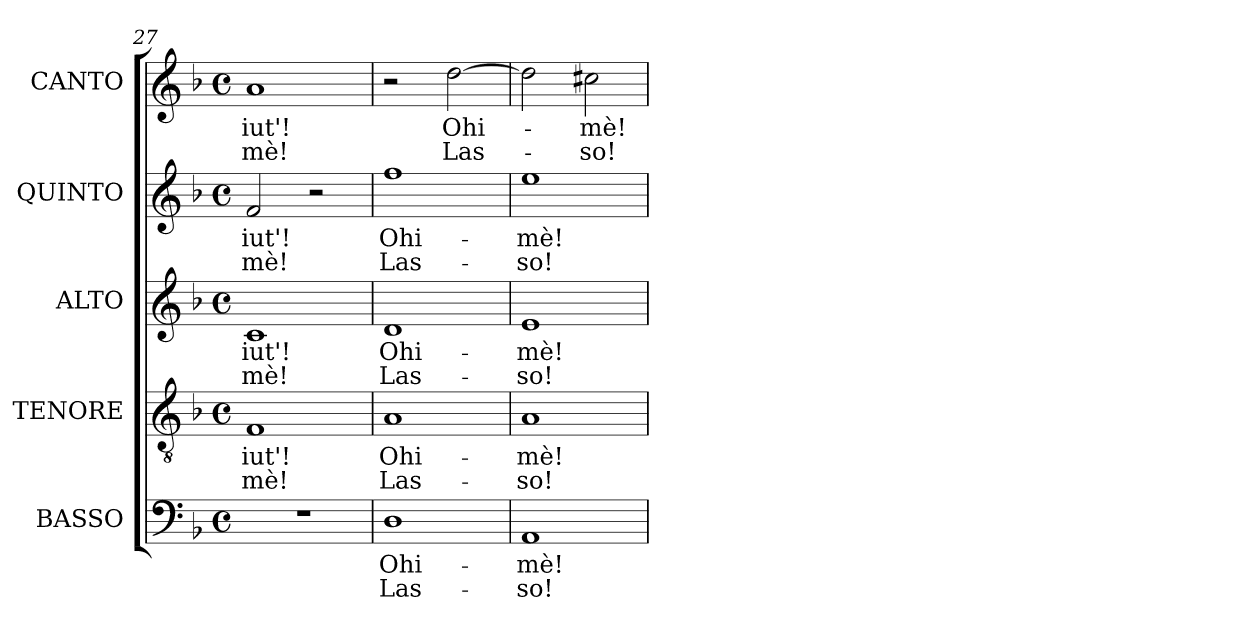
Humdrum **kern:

**kern	**text	**text	**kern	**text	**text	**kern	**text	**text	**kern	**text	**text	**kern	**text	**text
*part5	*part5	*part5	*part4	*part4	*part4	*part3	*part3	*part3	*part2	*part2	*part2	*part1	*part1	*part1
*staff5	*staff5	*staff5	*staff4	*staff4	*staff4	*staff3	*staff3	*staff3	*staff2	*staff2	*staff2	*staff1	*staff1	*staff1
*I"BASSO	*	*	*I"TENORE	*	*	*I"ALTO	*	*	*I"QUINTO	*	*	*I"CANTO	*	*
*I'B	*	*	*I'T	*	*	*I'A	*	*	*	*	*	*	*	*
!!LO:LB:g=z
*clefF4	*	*	*clefGv2	*	*	*clefG2	*	*	*clefG2	*	*	*clefG2	*	*
*	*	*	*ITrd7c12	*	*	*	*	*	*	*	*	*	*	*
*k[b-]	*	*	*k[b-]	*	*	*k[b-]	*	*	*k[b-]	*	*	*k[b-]	*	*
*F:	*	*	*F:	*	*	*F:	*	*	*F:	*	*	*F:	*	*
*M4/4	*	*	*M4/4	*	*	*M4/4	*	*	*M4/4	*	*	*M4/4	*	*
*met(c)	*	*	*met(c)	*	*	*met(c)	*	*	*met(c)	*	*	*met(c)	*	*
=27	=27	=27	=27	=27	=27	=27	=27	=27	=27	=27	=27	=27	=27	=27
!	!	!	!	!LO:LY:b:color=#000000	!LO:LY:b:color=#000000	!	!	!	!	!	!	!	!	!
!	!	!	!	!	!	!	!LO:LY:b:color=#000000	!LO:LY:b:color=#000000	!	!	!	!	!	!
!	!	!	!	!	!	!	!	!	!	!LO:LY:b:color=#000000	!LO:LY:b:color=#000000	!	!	!
!	!	!	!	!	!	!	!	!	!	!	!	!	!LO:LY:b:color=#000000	!LO:LY:b:color=#000000
1r	.	.	1FFi	-iut'!	-mè!	1ci	-iut'!	-mè!	2fi/	-iut'!	-mè!	1ai	-iut'!	-mè!
.	.	.	.	.	.	.	.	.	2r	.	.	.	.	.
=28	=28	=28	=28	=28	=28	=28	=28	=28	=28	=28	=28	=28	=28	=28
!	!LO:LY:b:color=#000000	!LO:LY:b:color=#000000	!	!	!	!	!	!	!	!	!	!	!	!
!	!	!	!	!LO:LY:b:color=#000000	!LO:LY:b:color=#000000	!	!	!	!	!	!	!	!	!
!	!	!	!	!	!	!	!LO:LY:b:color=#000000	!LO:LY:b:color=#000000	!	!	!	!	!	!
!	!	!	!	!	!	!	!	!	!	!LO:LY:b:color=#000000	!LO:LY:b:color=#000000	!	!	!
1Di	Ohi-	Las-	1AAi	Ohi-	Las-	1di	Ohi-	Las-	1ffi	Ohi-	Las-	2r	.	.
!	!	!	!	!	!	!	!	!	!	!	!	!	!LO:LY:b:color=#000000	!LO:LY:b:color=#000000
.	.	.	.	.	.	.	.	.	.	.	.	[>2ddi\	Ohi-	Las-
=29	=29	=29	=29	=29	=29	=29	=29	=29	=29	=29	=29	=29	=29	=29
!	!LO:LY:b:color=#000000	!LO:LY:b:color=#000000	!	!	!	!	!	!	!	!	!	!	!	!
!	!	!	!	!LO:LY:b:color=#000000	!LO:LY:b:color=#000000	!	!	!	!	!	!	!	!	!
!	!	!	!	!	!	!	!LO:LY:b:color=#000000	!LO:LY:b:color=#000000	!	!	!	!	!	!
!	!	!	!	!	!	!	!	!	!	!LO:LY:b:color=#000000	!LO:LY:b:color=#000000	!	!	!
1AAi	-mè!	-so!	1AAi	-mè!	-so!	1ei	-mè!	-so!	1eei	-mè!	-so!	2ddi\]	.	.
!	!	!	!	!	!	!	!	!	!	!	!	!	!LO:LY:b:color=#000000	!LO:LY:b:color=#000000
.	.	.	.	.	.	.	.	.	.	.	.	2cc#Xi\	-mè!	-so!
=	=	=	=	=	=	=	=	=	=	=	=	=	=	=
*-	*-	*-	*-	*-	*-	*-	*-	*-	*-	*-	*-	*-	*-	*-
